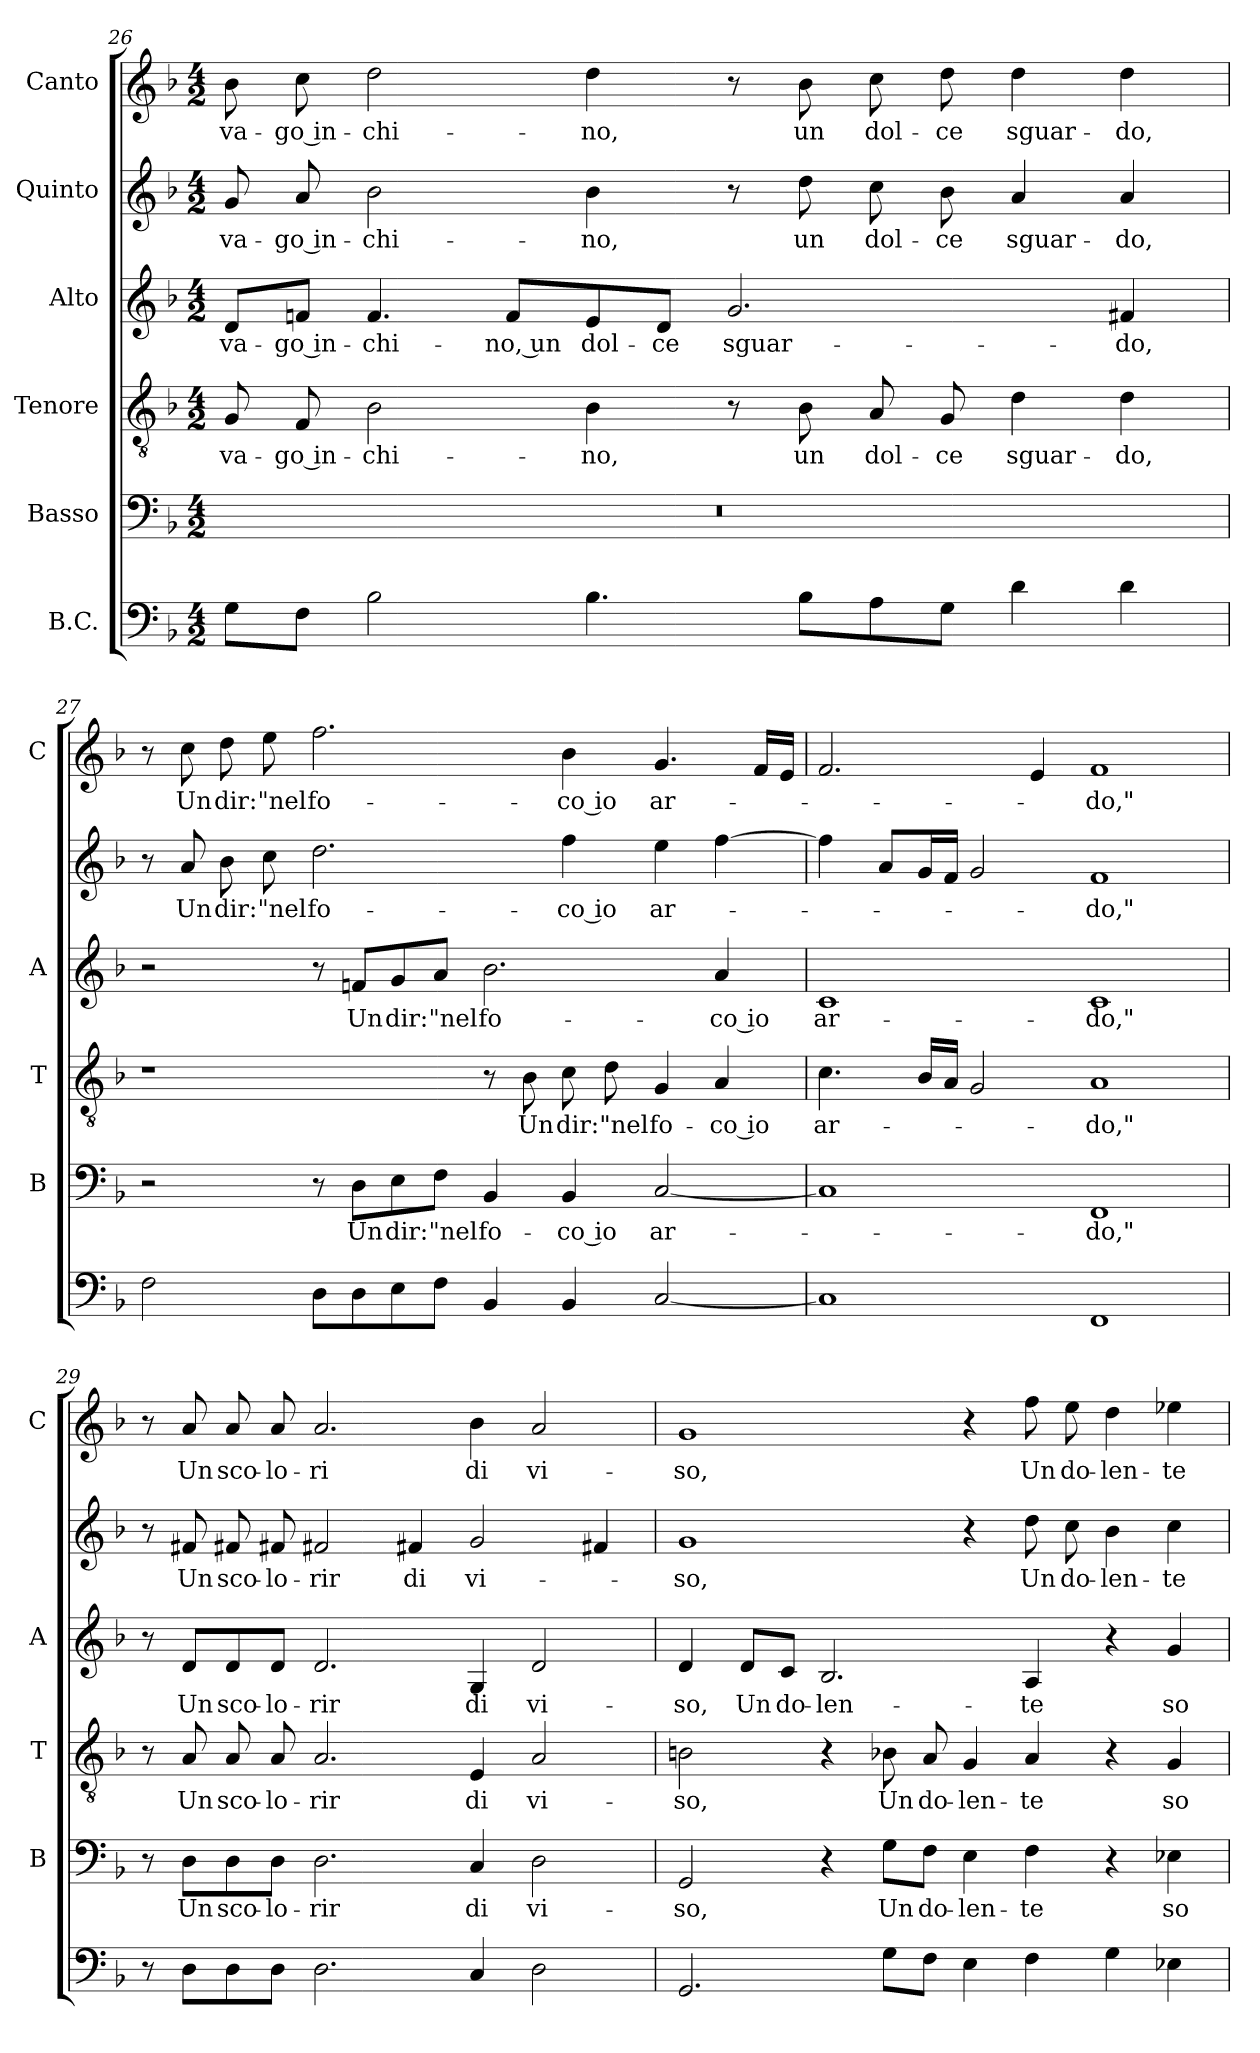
**kern	**kern	**text	**kern	**text	**kern	**text	**kern	**text	**kern	**text
*part6	*part5	*part5	*part4	*part4	*part3	*part3	*part2	*part2	*part1	*part1
*staff6	*staff5	*staff5	*staff4	*staff4	*staff3	*staff3	*staff2	*staff2	*staff1	*staff1
*I"B.C.	*I"Basso	*	*I"Tenore	*	*I"Alto	*	*I"Quinto	*	*I"Canto	*
*	*I'B	*	*I'T	*	*I'A	*	*	*	*I'C	*
*clefF4	*clefF4	*	*clefGv2	*	*clefG2	*	*clefG2	*	*clefG2	*
*k[b-]	*k[b-]	*	*k[b-]	*	*k[b-]	*	*k[b-]	*	*k[b-]	*
*M4/2	*M4/2	*	*M4/2	*	*M4/2	*	*M4/2	*	*M4/2	*
=26	=26	=26	=26	=26	=26	=26	=26	=26	=26	=26
8GL	0r	.	8G	va-	8d/L	va-	8g	va-	8b-	va-
8FJ	.	.	8F	-go in-	8fn/J	-go in-	8a	-go in-	8cc	-go in-
2B-	.	.	2B-	-chi-	4.f	-chi-	2b-	-chi-	2dd	-chi-
.	.	.	.	.	8f/L	-no, un	.	.	.	.
4.B-	.	.	4B-	-no,	8e/	dol-	4b-	-no,	4dd	-no,
.	.	.	.	.	8d/J	-ce	.	.	.	.
.	.	.	8r	.	2.g	sguar-	8r	.	8r	.
8B-L	.	.	8B-	un	.	.	8dd	un	8b-	un
8A	.	.	8A	dol-	.	.	8cc	dol-	8cc	dol-
8GJ	.	.	8G	-ce	.	.	8b-	-ce	8dd	-ce
4d	.	.	4d	sguar-	.	.	4a	sguar-	4dd	sguar-
4d	.	.	4d	-do,	4f#X	-do,	4a	-do,	4dd	-do,
=27	=27	=27	=27	=27	=27	=27	=27	=27	=27	=27
2F	2r	.	1r	.	2r	.	8r	.	8r	.
.	.	.	.	.	.	.	8a	Un	8cc	Un
.	.	.	.	.	.	.	8b-	dir:	8dd	dir:
.	.	.	.	.	.	.	8cc	"nel	8ee	"nel
8DL	8r	.	.	.	8r	.	2.dd	fo-	2.ff	fo-
8D	8D\L	Un	.	.	8fn/L	Un	.	.	.	.
8E	8E\	dir:	.	.	8g/	dir:	.	.	.	.
8FJ	8F\J	"nel	.	.	8a/J	"nel	.	.	.	.
4BB-	4BB-	fo-	8r	.	2.b-	fo-	.	.	.	.
.	.	.	8B-	Un	.	.	.	.	.	.
4BB-	4BB-	-co io	8c	dir:	.	.	4ff	-co io	4b-	-co io
.	.	.	8d	"nel	.	.	.	.	.	.
[2C	[2C	ar-	4G	fo-	.	.	4ee	ar-	4.g	ar-
.	.	.	4A	-co io	4a	-co io	[4ff	.	.	.
.	.	.	.	.	.	.	.	.	16fLL	.
.	.	.	.	.	.	.	.	.	16eJJ	.
=28	=28	=28	=28	=28	=28	=28	=28	=28	=28	=28
1C]	1C]	.	4.c	ar-	1c	ar-	4ff]	.	2.f	.
.	.	.	.	.	.	.	8aL	.	.	.
.	.	.	16B-LL	.	.	.	16gL	.	.	.
.	.	.	16AJJ	.	.	.	16fJJ	.	.	.
.	.	.	2G	.	.	.	2g	.	.	.
.	.	.	.	.	.	.	.	.	4e	.
1FF	1FF	-do,"	1A	-do,"	1c	-do,"	1f	-do,"	1f	-do,"
=29	=29	=29	=29	=29	=29	=29	=29	=29	=29	=29
8r	8r	.	8r	.	8r	.	8r	.	8r	.
8DL	8D\L	Un	8A	Un	8d/L	Un	8f#X	Un	8a	Un
8D	8D\	sco-	8A	sco-	8d/	sco-	8f#X	sco-	8a	sco-
8DJ	8D\J	-lo-	8A	-lo-	8d/J	-lo-	8f#X	-lo-	8a	-lo-
2.D	2.D	-rir	2.A	-rir	2.d	-rir	2f#X	-rir	2.a	-ri
.	.	.	.	.	.	.	4f#X	di	.	.
4C	4C	di	4E	di	4G	di	2g	vi-	4b-	di
2D	2D	vi-	2A	vi-	2d	vi-	.	.	2a	vi-
.	.	.	.	.	.	.	4f#X	.	.	.
=30	=30	=30	=30	=30	=30	=30	=30	=30	=30	=30
2.GG	2GG	-so,	2Bn	-so,	4d	-so,	1g	-so,	1g	-so,
.	.	.	.	.	8d/L	Un	.	.	.	.
.	.	.	.	.	8c/J	do-	.	.	.	.
.	4r	.	4r	.	2.B-	-len-	.	.	.	.
8GL	8G\L	Un	8B-X	Un	.	.	.	.	.	.
8FJ	8F\J	do-	8A	do-	.	.	.	.	.	.
4E	4E	-len-	4G	-len-	.	.	4r	.	4r	.
4F	4F	-te	4A	-te	4A	-te	8dd	Un	8ff	Un
.	.	.	.	.	.	.	8cc	do-	8ee	do-
4G	4r	.	4r	.	4r	.	4b-	-len-	4dd	-len-
4E-X	4E-X	so-	4G	so-	4g	so-	4cc	-te	4ee-X	-te
=	=	=	=	=	=	=	=	=	=	=
*-	*-	*-	*-	*-	*-	*-	*-	*-	*-	*-
